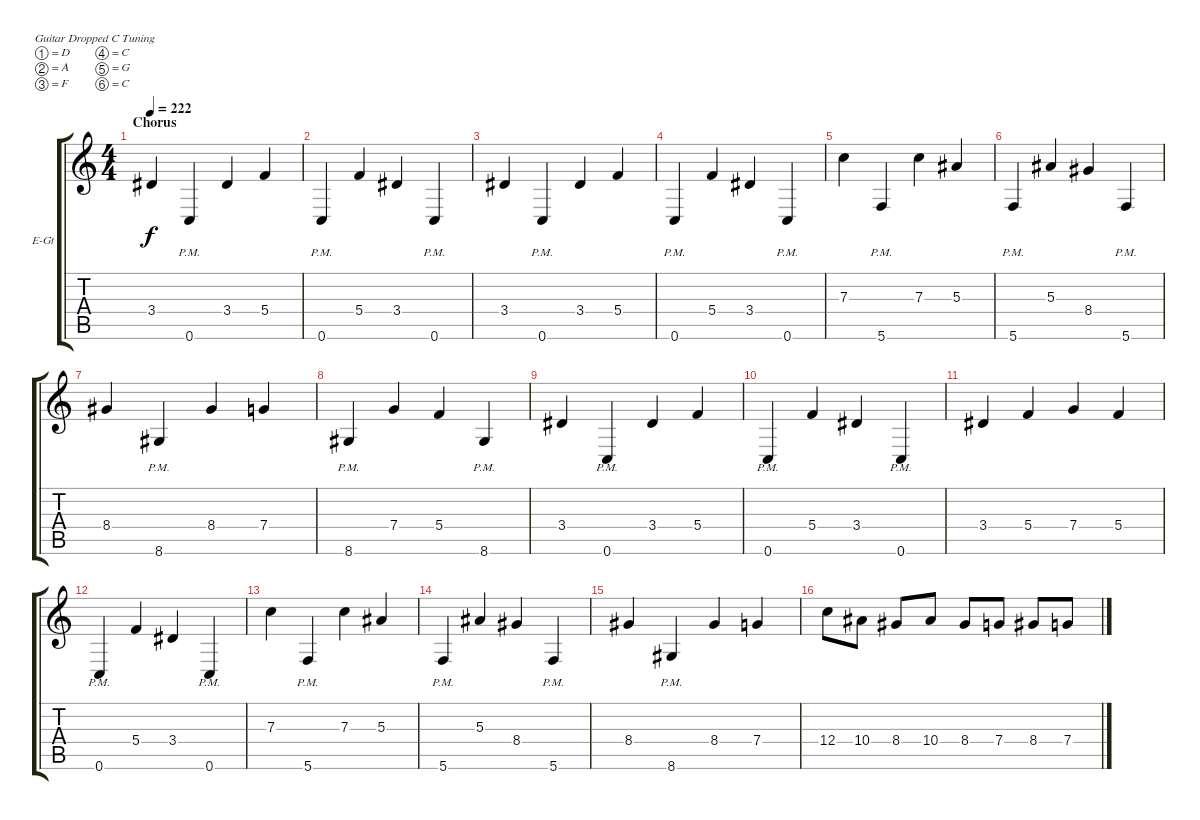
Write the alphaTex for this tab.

\defaultSystemsLayout 4
\bracketExtendMode groupsimilarinstruments
\firstSystemTrackNameOrientation horizontal
\otherSystemsTrackNameOrientation horizontal
\track ("Electric Guitar" "E-Gt") {mute instrument distortionguitar}
\staff {score tabs}
\tuning (D4 A3 F3 C3 G2 C2)
\ts (4 4)
\section ("" "Chorus")
\tempo 222
\clef g2
\ks c
3.4.4{dy f} 0.6{pm}.4 3.4.4 5.4.4 |
0.6{pm}.4 5.4.4 3.4.4 0.6{pm}.4 |
3.4.4 0.6{pm}.4 3.4.4 5.4.4 |
0.6{pm}.4 5.4.4 3.4.4 0.6{pm}.4 |
7.3.4 5.6{pm}.4 7.3.4 5.3.4 |
5.6{pm}.4 5.3.4 8.4.4 5.6{pm}.4 |
8.4.4 8.6{pm}.4 8.4.4 7.4.4 |
8.6{pm}.4 7.4.4 5.4.4 8.6{pm}.4 |
3.4.4 0.6{pm}.4 3.4.4 5.4.4 |
0.6{pm}.4 5.4.4 3.4.4 0.6{pm}.4 |
3.4.4 5.4.4 7.4.4 5.4.4 |
0.6{pm}.4 5.4.4 3.4.4 0.6{pm}.4 |
7.3.4 5.6{pm}.4 7.3.4 5.3.4 |
5.6{pm}.4 5.3.4 8.4.4 5.6{pm}.4 |
8.4.4 8.6{pm}.4 8.4.4 7.4.4 |
12.4.8 10.4.8 8.4.8 10.4.8 8.4.8 7.4.8 8.4.8 7.4.8
